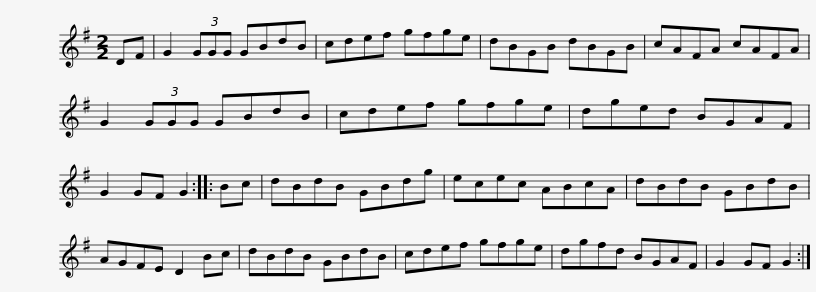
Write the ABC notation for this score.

X:1
L:1/8
M:2/2
I:linebreak $
K:G
V:1 treble
V:1
 DF | G2 (3GGG GBdB | cdef gfge | dBGB dBGB | cAFA cAFA | %5
 G2 (3GGG GBdB |$ cdef gfge | dged BGAF | G2 GF G2 :: Bc | %10
 dBdB GBdg | ecec ABcA |$ dBdB GBdB | AGFE D2 Bc | dBdB GBdB | %15
 cdef gfge | dgfd BGAF | G2 GF G2 :| %18
